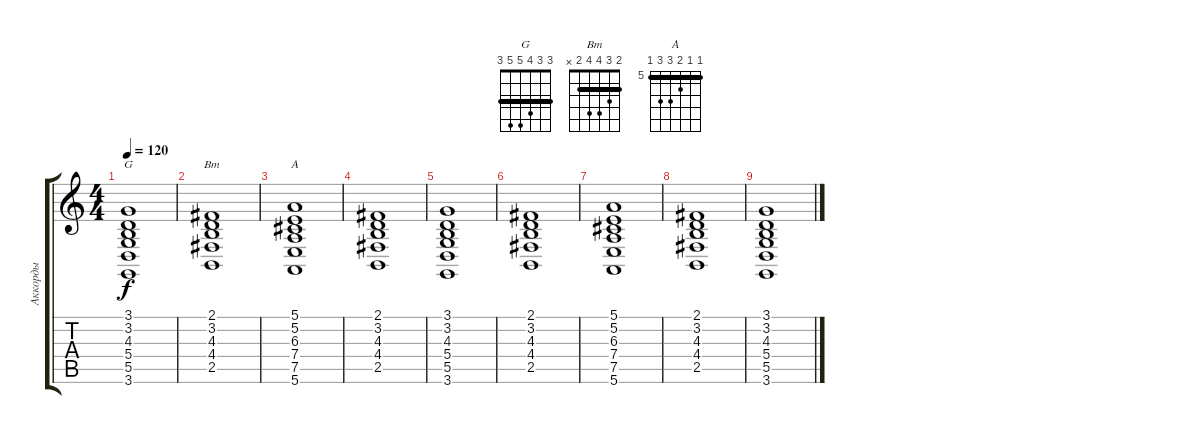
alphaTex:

\track ("Аккорды" "Аккорды") {instrument stringensemble1}
\staff {score tabs}
\tuning (E4 B3 G3 D3 A2 E2) {hide}
\chord ("G" 3 3 4 5 5 3) {barre 3}
\chord ("Bm" 2 3 4 4 2 x) {barre 2}
\chord ("A" 5 5 6 7 7 5) {firstfret 5 barre 5}
\ts (4 4)
\tempo 120
\clef g2
\ks c
(3.1 3.2 4.3 5.4 5.5 3.6).1{ch "G" dy f} |
(2.1 3.2 4.3 4.4 2.5).1{ch "Bm"} |
(5.1 5.2 6.3 7.4 7.5 5.6).1{ch "A"} |
(2.1 3.2 4.3 4.4 2.5).1 |
(3.1 3.2 4.3 5.4 5.5 3.6).1 |
(2.1 3.2 4.3 4.4 2.5).1 |
(5.1 5.2 6.3 7.4 7.5 5.6).1 |
(2.1 3.2 4.3 4.4 2.5).1 |
(3.1 3.2 4.3 5.4 5.5 3.6).1
